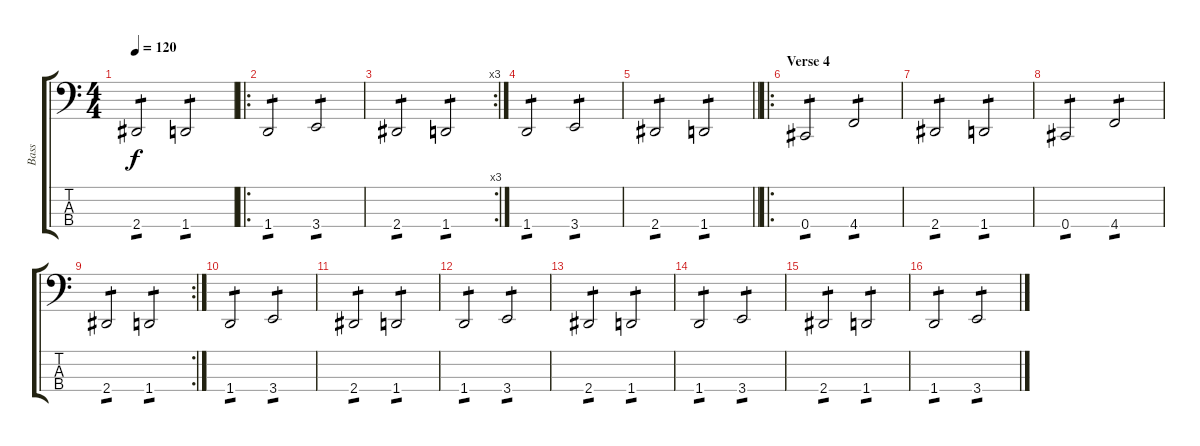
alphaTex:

\track ("Bass" "Bass") {instrument electricbassfinger}
\staff {score tabs}
\tuning (Db2 A1 F1 Db1) {hide}
\ts (4 4)
\tempo 120
\clef f4
\ks c
2.4.2{tp 1 dy f} 1.4.2{tp 1} |
\ro
1.4.2{tp 1} 3.4.2{tp 1} |
\rc 3
2.4.2{tp 1} 1.4.2{tp 1} |
1.4.2{tp 1} 3.4.2{tp 1} |
\barLineRight lightlight
2.4.2{tp 1} 1.4.2{tp 1} |
\ro
\section ("" "Verse 4")
0.4.2{tp 1} 4.4.2{tp 1} |
2.4.2{tp 1} 1.4.2{tp 1} |
0.4.2{tp 1} 4.4.2{tp 1} |
\rc 2
2.4.2{tp 1} 1.4.2{tp 1} |
1.4.2{tp 1} 3.4.2{tp 1} |
2.4.2{tp 1} 1.4.2{tp 1} |
1.4.2{tp 1} 3.4.2{tp 1} |
2.4.2{tp 1} 1.4.2{tp 1} |
1.4.2{tp 1} 3.4.2{tp 1} |
2.4.2{tp 1} 1.4.2{tp 1} |
1.4.2{tp 1} 3.4.2{tp 1}
